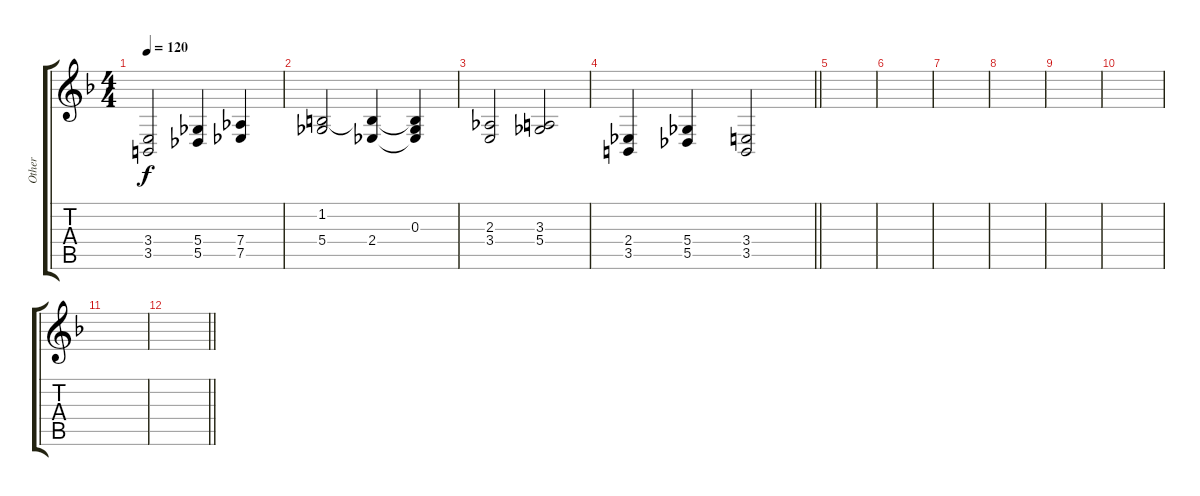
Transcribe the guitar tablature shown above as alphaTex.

\track ("Other" "Other") {instrument lead1square}
\staff {score tabs}
\tuning (Eb4 Bb3 Gb3 Db3 Ab2 Eb2) {hide}
\ts (4 4)
\tempo 120
\clef g2
\ks dminor
(3.4 3.5).2{dy f} (5.4 5.5).4 (7.4 7.5).4 |
(1.2 5.4).2 (1.2{t} 2.4).4 (1.2{t} 0.3 2.4{t}).4 |
(2.3 3.4).2 (3.3 5.4).2 |
\barLineRight lightlight
(2.4 3.5).4 (5.4 5.5).4 (3.4 3.5).2 |
|
|
|
|
|
|
|
\barLineRight lightlight
